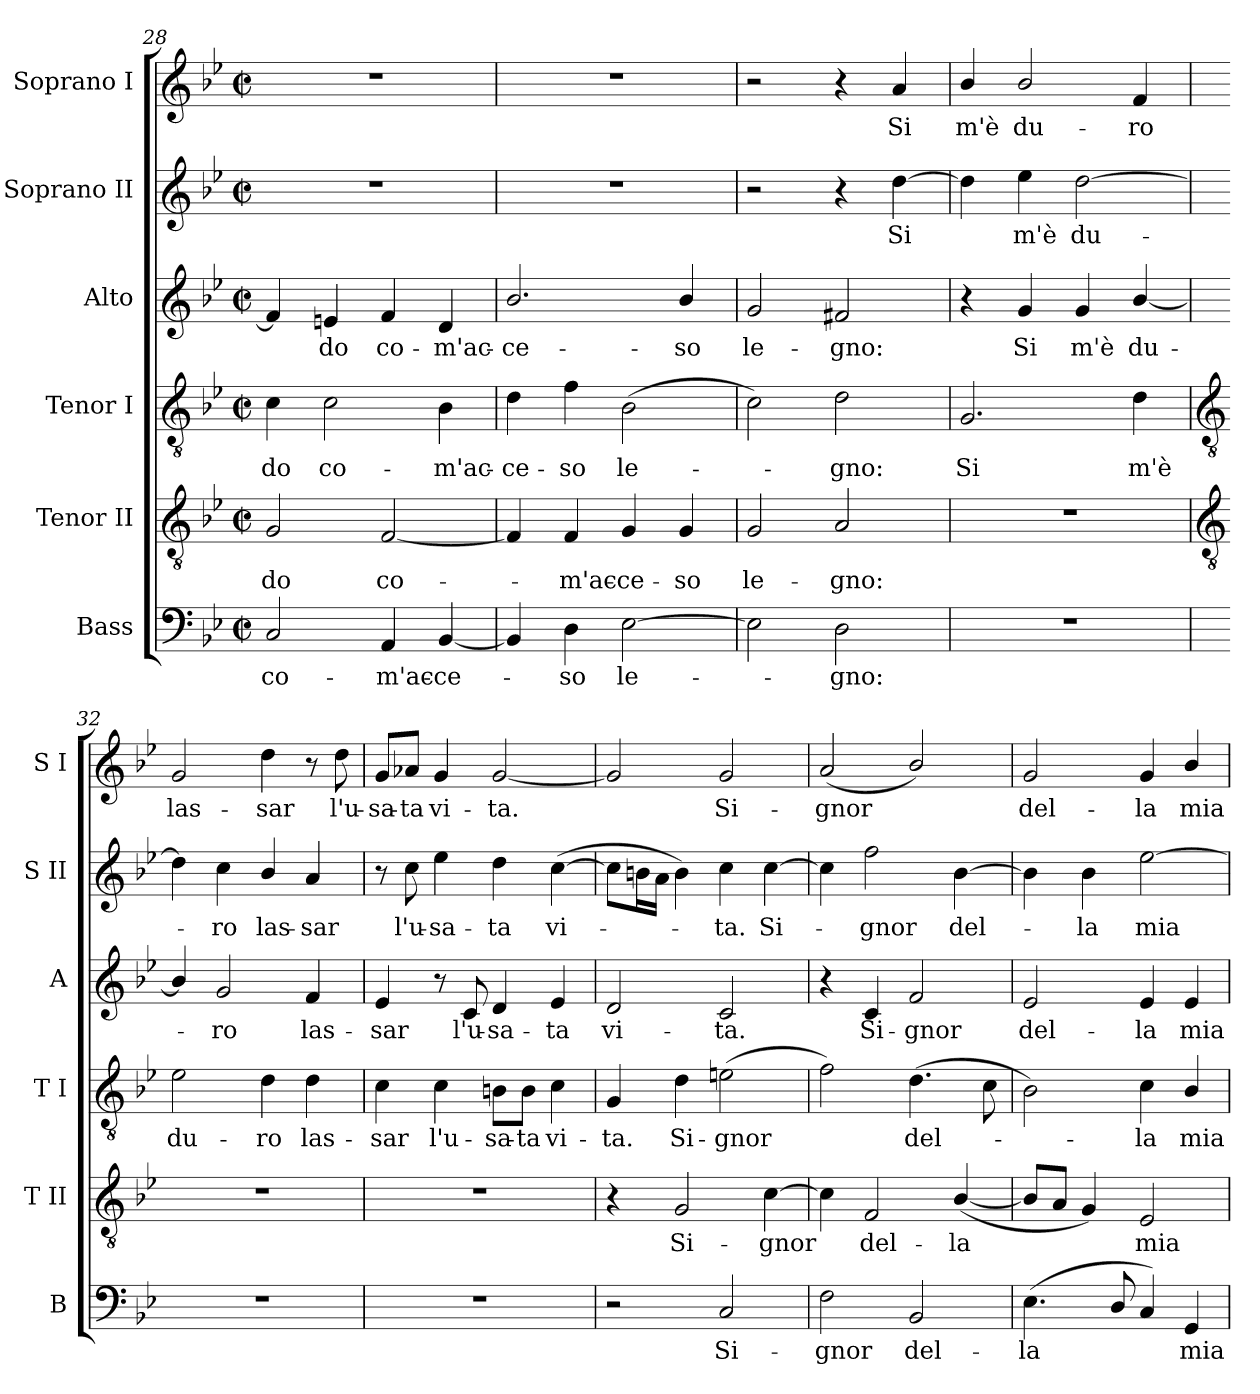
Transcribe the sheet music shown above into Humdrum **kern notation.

**kern	**text	**kern	**text	**kern	**text	**kern	**text	**kern	**text	**kern	**text
*part6	*part6	*part5	*part5	*part4	*part4	*part3	*part3	*part2	*part2	*part1	*part1
*staff6	*staff6	*staff5	*staff5	*staff4	*staff4	*staff3	*staff3	*staff2	*staff2	*staff1	*staff1
*I"Bass	*	*I"Tenor II	*	*I"Tenor I	*	*I"Alto	*	*I"Soprano II	*	*I"Soprano I	*
*I'B	*	*I'T II	*	*I'T I	*	*I'A	*	*I'S II	*	*I'S I	*
*clefF4	*	*clefGv2	*	*clefGv2	*	*clefG2	*	*clefG2	*	*clefG2	*
*k[b-e-]	*	*k[b-e-]	*	*k[b-e-]	*	*k[b-e-]	*	*k[b-e-]	*	*k[b-e-]	*
*B-:	*	*B-:	*	*B-:	*	*B-:	*	*B-:	*	*B-:	*
*M2/2	*	*M2/2	*	*M2/2	*	*M2/2	*	*M2/2	*	*M2/2	*
*met(c|)	*	*met(c|)	*	*met(c|)	*	*met(c|)	*	*met(c|)	*	*met(c|)	*
=28	=28	=28	=28	=28	=28	=28	=28	=28	=28	=28	=28
!	!LO:LY:b	!	!LO:LY:b	!	!LO:LY:b	!	!	!	!	!	!
2C	co-	2G	do	4c	-do	4f]	.	1r	.	1r	.
!	!	!	!	!	!LO:LY:b	!	!LO:LY:b	!	!	!	!
.	.	.	.	2c	co-	4en	do	.	.	.	.
!	!LO:LY:b	!	!LO:LY:b	!	!	!	!LO:LY:b	!	!	!	!
4AA	-m'ac-	[2F	co-	.	.	4f	co-	.	.	.	.
!	!LO:LY:b	!	!	!	!LO:LY:b	!	!LO:LY:b	!	!	!	!
[4BB-	-ce-	.	.	4B-	-m'ac-	4d	-m'ac-	.	.	.	.
=29	=29	=29	=29	=29	=29	=29	=29	=29	=29	=29	=29
!	!	!	!	!	!LO:LY:b	!	!LO:LY:b	!	!	!	!
4BB-]	.	4F]	.	4d	-ce-	2.b-/	-ce-	1r	.	1r	.
!	!LO:LY:b	!	!LO:LY:b	!	!LO:LY:b	!	!	!	!	!	!
4D	so	4F	m'ac-	4f	-so	.	.	.	.	.	.
!	!LO:LY:b	!	!LO:LY:b	!	!LO:LY:b	!	!	!	!	!	!
[2E-	le-	4G	-ce-	(>2B-	le-	.	.	.	.	.	.
!	!	!	!LO:LY:b	!	!	!	!LO:LY:b	!	!	!	!
.	.	4G	-so	.	.	4b-/	-so	.	.	.	.
=30	=30	=30	=30	=30	=30	=30	=30	=30	=30	=30	=30
!	!	!	!LO:LY:b	!	!	!	!LO:LY:b	!	!	!	!
2E-]	.	2G	le-	2c)	.	2g	le-	2r	.	2r	.
!	!LO:LY:b	!	!LO:LY:b	!	!LO:LY:b	!	!LO:LY:b	!	!	!	!
2D	gno:	2A	-gno:	2d	gno:	2f#X	-gno:	4r	.	4r	.
!	!	!	!	!	!	!	!	!	!LO:LY:b	!	!LO:LY:b
.	.	.	.	.	.	.	.	[4dd	Si	4a	Si
=31	=31	=31	=31	=31	=31	=31	=31	=31	=31	=31	=31
!	!	!	!	!	!LO:LY:b	!	!	!	!	!	!LO:LY:b
1r	.	1r	.	2.G	Si	4r	.	4dd]	.	4b-/	m'è
!	!	!	!	!	!	!	!LO:LY:b	!	!LO:LY:b	!	!LO:LY:b
.	.	.	.	.	.	4g	Si	4ee-	m'è	2b-/	du-
!	!	!	!	!	!	!	!LO:LY:b	!	!LO:LY:b	!	!
.	.	.	.	.	.	4g	m'è	[2dd	du-	.	.
!	!	!	!	!	!LO:LY:b	!	!LO:LY:b	!	!	!	!LO:LY:b
.	.	.	.	4d	m'è	[4b-/	du-	.	.	4f	-ro
!!LO:LB:g=z
=32	=32	=32	=32	=32	=32	=32	=32	=32	=32	=32	=32
*	*	*clefGv2	*	*clefGv2	*	*	*	*	*	*	*
!	!	!	!	!	!LO:LY:b	!	!	!	!	!	!LO:LY:b
1r	.	1r	.	2e-	du-	4b-/]	.	4dd]	.	2g	las-
!	!	!	!	!	!	!	!LO:LY:b	!	!LO:LY:b	!	!
.	.	.	.	.	.	2g	ro	4cc	ro	.	.
!	!	!	!	!	!LO:LY:b	!	!	!	!LO:LY:b	!	!LO:LY:b
.	.	.	.	4d	-ro	.	.	4b-/	las-	4dd	-sar
!	!	!	!	!	!LO:LY:b	!	!LO:LY:b	!	!LO:LY:b	!	!
.	.	.	.	4d	las-	4f	las-	4a	-sar	8r	.
!	!	!	!	!	!	!	!	!	!	!	!LO:LY:b
.	.	.	.	.	.	.	.	.	.	8dd	l'u-
=33	=33	=33	=33	=33	=33	=33	=33	=33	=33	=33	=33
!	!	!	!	!	!LO:LY:b	!	!LO:LY:b	!	!	!	!LO:LY:b
1r	.	1r	.	4c	-sar	4e-	-sar	8r	.	8g/L	-sa-
!	!	!	!	!	!	!	!	!	!LO:LY:b	!	!LO:LY:b
.	.	.	.	.	.	.	.	8cc	l'u-	8a-X/J	-ta
!	!	!	!	!	!LO:LY:b	!	!	!	!LO:LY:b	!	!LO:LY:b
.	.	.	.	4c	l'u-	8r	.	4ee-	-sa-	4g	vi-
!	!	!	!	!	!	!	!LO:LY:b	!	!	!	!
.	.	.	.	.	.	8c	l'u-	.	.	.	.
!	!	!	!	!	!LO:LY:b	!	!LO:LY:b	!	!LO:LY:b	!	!LO:LY:b
.	.	.	.	8Bn\L	-sa-	4d	-sa-	4dd	-ta	[2g	-ta.
!	!	!	!	!	!LO:LY:b	!	!	!	!	!	!
.	.	.	.	8B\J	-ta	.	.	.	.	.	.
!	!	!	!	!	!LO:LY:b	!	!LO:LY:b	!	!LO:LY:b	!	!
.	.	.	.	4c	vi-	4e-	-ta	(>[4cc	vi-	.	.
=34	=34	=34	=34	=34	=34	=34	=34	=34	=34	=34	=34
!	!	!	!	!	!LO:LY:b	!	!LO:LY:b	!	!	!	!
2r	.	4r	.	4G	-ta.	2d	vi-	8ccL]	.	2g]	.
.	.	.	.	.	.	.	.	16bnL	.	.	.
.	.	.	.	.	.	.	.	16aJJ	.	.	.
!	!	!	!LO:LY:b	!	!LO:LY:b	!	!	!	!	!	!
.	.	2G	Si-	4d	Si-	.	.	4b)	.	.	.
!	!LO:LY:b	!	!	!	!LO:LY:b	!	!LO:LY:b	!	!LO:LY:b	!	!LO:LY:b
2C	Si-	.	.	(>2en	-gnor	2c	-ta.	4cc	ta.	2g	Si-
!	!	!	!LO:LY:b	!	!	!	!	!	!LO:LY:b	!	!
.	.	[4c	-gnor	.	.	.	.	[4cc	Si-	.	.
=35	=35	=35	=35	=35	=35	=35	=35	=35	=35	=35	=35
!	!LO:LY:b	!	!	!	!	!	!	!	!	!	!LO:LY:b
2F	-gnor	4c]	.	2f)	.	4r	.	4cc]	.	(<2a	-gnor
!	!	!	!LO:LY:b	!	!	!	!LO:LY:b	!	!LO:LY:b	!	!
.	.	2F	del-	.	.	4c	Si-	2ff	gnor	.	.
!	!LO:LY:b	!	!	!	!LO:LY:b	!	!LO:LY:b	!	!	!	!
2BB-	del-	.	.	(>4.d	del-	2f	-gnor	.	.	2b-/)	.
!	!	!	!LO:LY:b	!	!	!	!	!	!LO:LY:b	!	!
.	.	(<[4B-/	-la	.	.	.	.	[4b-	del-	.	.
.	.	.	.	8c	.	.	.	.	.	.	.
=36	=36	=36	=36	=36	=36	=36	=36	=36	=36	=36	=36
!	!LO:LY:b	!	!	!	!	!	!LO:LY:b	!	!	!	!LO:LY:b
(<4.E-	-la	8B-L]	.	2B-)	.	2e-	del-	4b-]	.	2g	del-
.	.	8AJ	.	.	.	.	.	.	.	.	.
!	!	!	!	!	!	!	!	!	!LO:LY:b	!	!
.	.	4G)	.	.	.	.	.	4b-	la	.	.
8D/	.	.	.	.	.	.	.	.	.	.	.
!	!	!	!LO:LY:b	!	!LO:LY:b	!	!LO:LY:b	!	!LO:LY:b	!	!LO:LY:b
4C)	.	2E-	mia	4c	la	4e-	-la	[2ee-	mia	4g	-la
!	!LO:LY:b	!	!	!	!LO:LY:b	!	!LO:LY:b	!	!	!	!LO:LY:b
4GG	mia	.	.	4B-/	mia	4e-	mia	.	.	4b-/	mia
=	=	=	=	=	=	=	=	=	=	=	=
*-	*-	*-	*-	*-	*-	*-	*-	*-	*-	*-	*-
